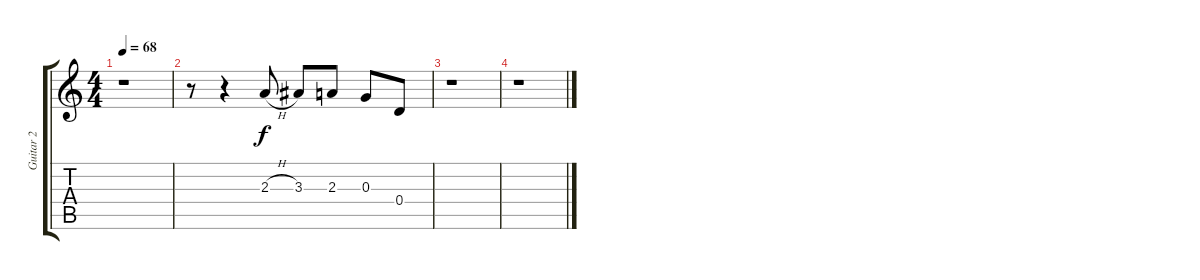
\track ("Guitar 2" "Guitar 2") {instrument distortionguitar}
\staff {score tabs}
\tuning (E4 B3 G3 D3 A2 E2) {hide}
\ts (4 4)
\tempo 68
\clef g2
\ks c
r.1{dy f} |
r.8 r.4 2.3{h}.8 3.3.8 2.3.8 0.3.8 0.4.8 |
r.1 |
r.1
